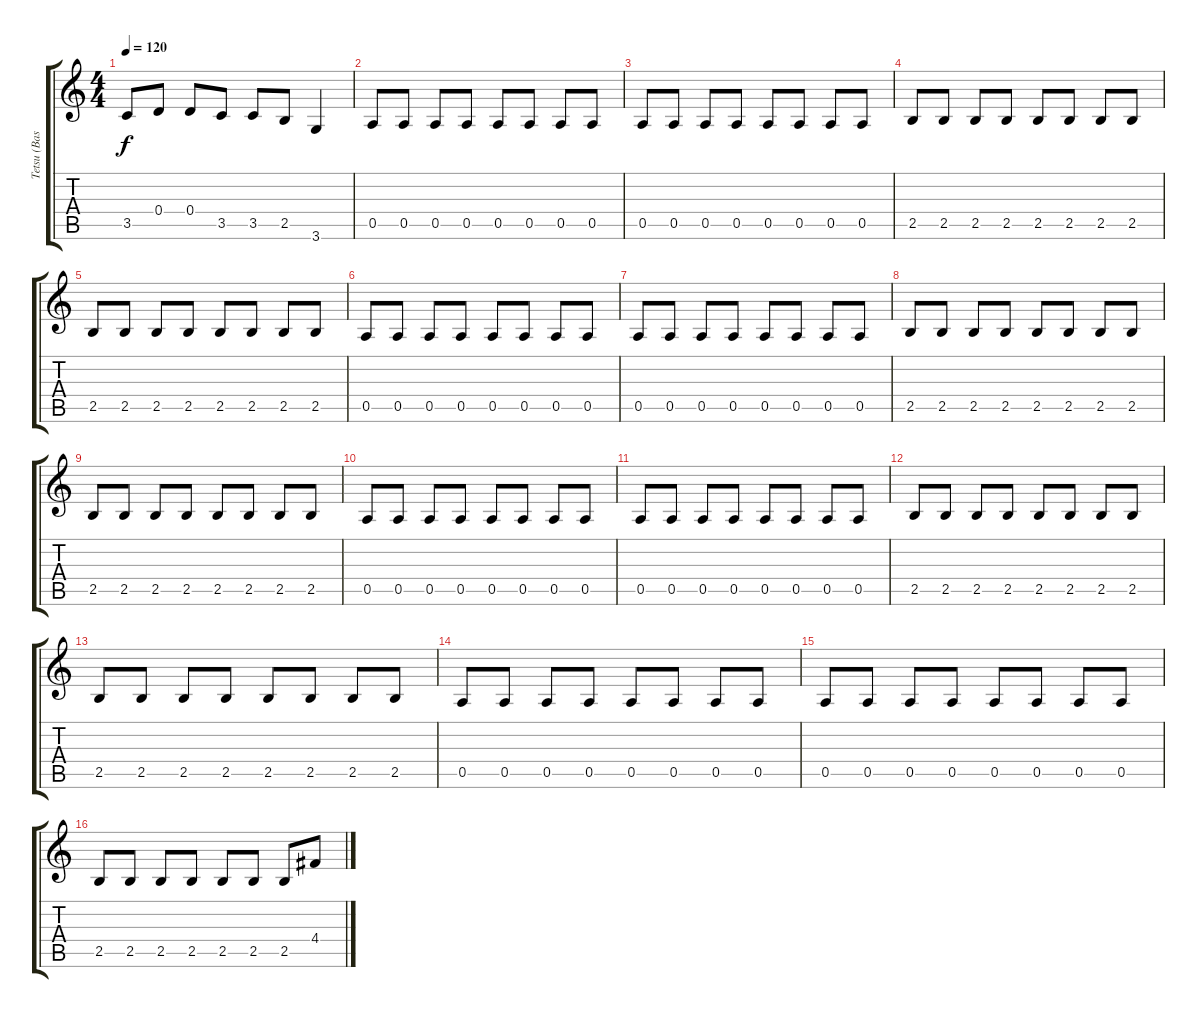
\track ("Tetsu (Bass)" "Tetsu (Bas") {instrument electricbasspick}
\staff {score tabs}
\tuning (E4 B3 G3 D3 A2 E2) {hide}
\ts (4 4)
\tempo 120
\clef g2
\ks c
3.5.8{dy f} 0.4.8 0.4.8 3.5.8 3.5.8 2.5.8 3.6.4 |
0.5.8 0.5.8 0.5.8 0.5.8 0.5.8 0.5.8 0.5.8 0.5.8 |
0.5.8 0.5.8 0.5.8 0.5.8 0.5.8 0.5.8 0.5.8 0.5.8 |
2.5.8 2.5.8 2.5.8 2.5.8 2.5.8 2.5.8 2.5.8 2.5.8 |
2.5.8 2.5.8 2.5.8 2.5.8 2.5.8 2.5.8 2.5.8 2.5.8 |
0.5.8 0.5.8 0.5.8 0.5.8 0.5.8 0.5.8 0.5.8 0.5.8 |
0.5.8 0.5.8 0.5.8 0.5.8 0.5.8 0.5.8 0.5.8 0.5.8 |
2.5.8 2.5.8 2.5.8 2.5.8 2.5.8 2.5.8 2.5.8 2.5.8 |
2.5.8 2.5.8 2.5.8 2.5.8 2.5.8 2.5.8 2.5.8 2.5.8 |
0.5.8 0.5.8 0.5.8 0.5.8 0.5.8 0.5.8 0.5.8 0.5.8 |
0.5.8 0.5.8 0.5.8 0.5.8 0.5.8 0.5.8 0.5.8 0.5.8 |
2.5.8 2.5.8 2.5.8 2.5.8 2.5.8 2.5.8 2.5.8 2.5.8 |
2.5.8 2.5.8 2.5.8 2.5.8 2.5.8 2.5.8 2.5.8 2.5.8 |
0.5.8 0.5.8 0.5.8 0.5.8 0.5.8 0.5.8 0.5.8 0.5.8 |
0.5.8 0.5.8 0.5.8 0.5.8 0.5.8 0.5.8 0.5.8 0.5.8 |
2.5.8 2.5.8 2.5.8 2.5.8 2.5.8 2.5.8 2.5.8 4.4.8
